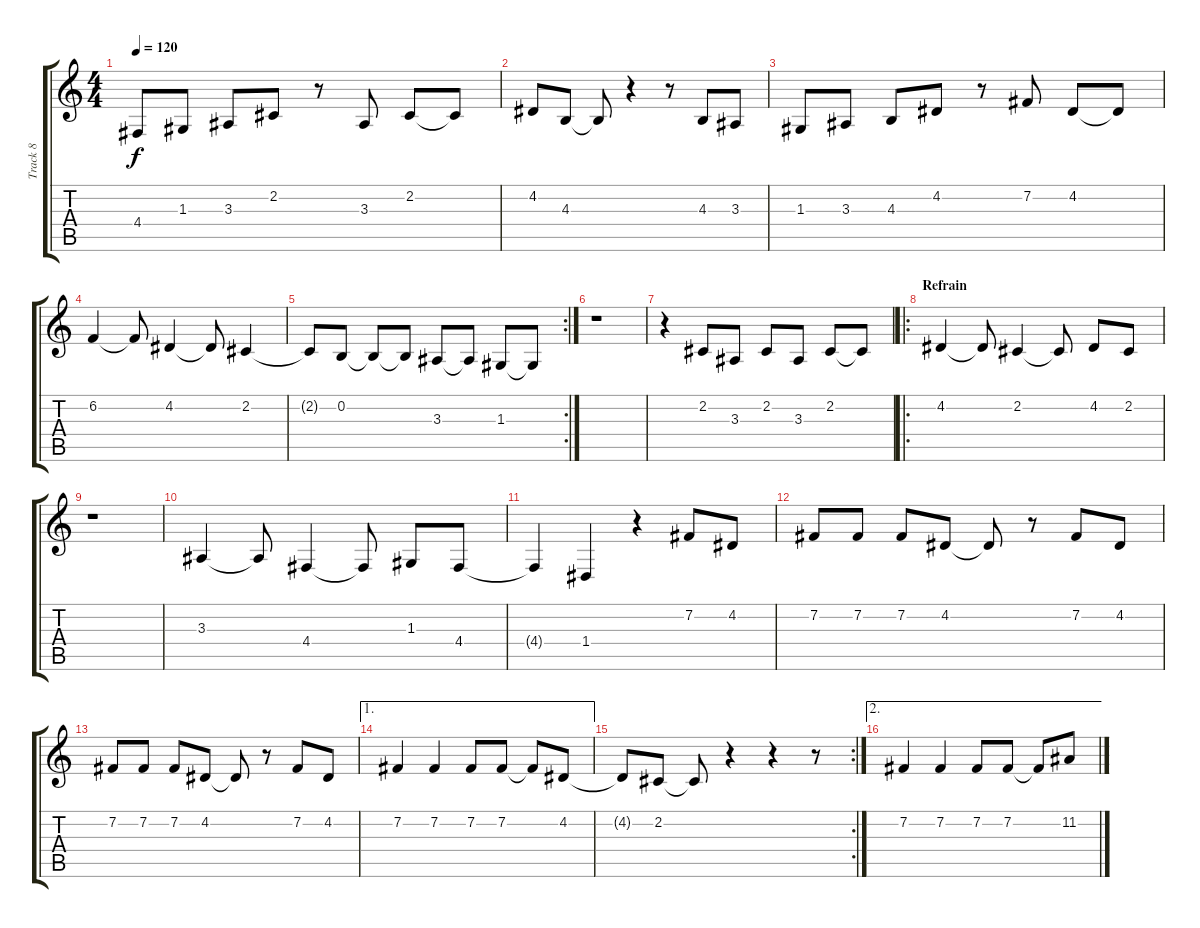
\track ("Track 8" "Track 8") {instrument oboe}
\staff {score tabs}
\tuning (E4 B3 G3 D3 A2 E2) {hide}
\ts (4 4)
\tempo 120
\clef g2
\ks c
4.4.8{dy f} 1.3.8 3.3.8 2.2.8 r.8 3.3.8 2.2.8 2.2{t}.8 |
4.2.8 4.3.8 4.3{t}.8 r.4 r.8 4.3.8 3.3.8 |
1.3.8 3.3.8 4.3.8 4.2.8 r.8 7.2.8 4.2.8 4.2{t}.8 |
6.2.4 6.2{t}.8 4.2.4 4.2{t}.8 2.2.4 |
\rc 2
2.2{t}.8 0.2.8 0.2{t}.8 0.2{t}.8 3.3.8 3.3{t}.8 1.3.8 1.3{t}.8 |
r.1 |
r.4 2.2.8 3.3.8 2.2.8 3.3.8 2.2.8 2.2{t}.8 |
\ro
\section ("" "Refrain")
4.2.4 4.2{t}.8 2.2.4 2.2{t}.8 4.2.8 2.2.8 |
r.1 |
3.3.4 3.3{t}.8 4.4.4 4.4{t}.8 1.3.8 4.4.8 |
4.4{t}.4 1.4.4 r.4 7.2.8 4.2.8 |
7.2.8 7.2.8 7.2.8 4.2.8 4.2{t}.8 r.8 7.2.8 4.2.8 |
7.2.8 7.2.8 7.2.8 4.2.8 4.2{t}.8 r.8 7.2.8 4.2.8 |
\ae 1
7.2.4 7.2.4 7.2.8 7.2.8 7.2{t}.8 4.2.8 |
\rc 2
4.2{t}.8 2.2.8 2.2{t}.8 r.4 r.4 r.8 |
\ae 2
7.2.4{volume 0} 7.2.4 7.2.8 7.2.8 7.2{t}.8 11.2.8
